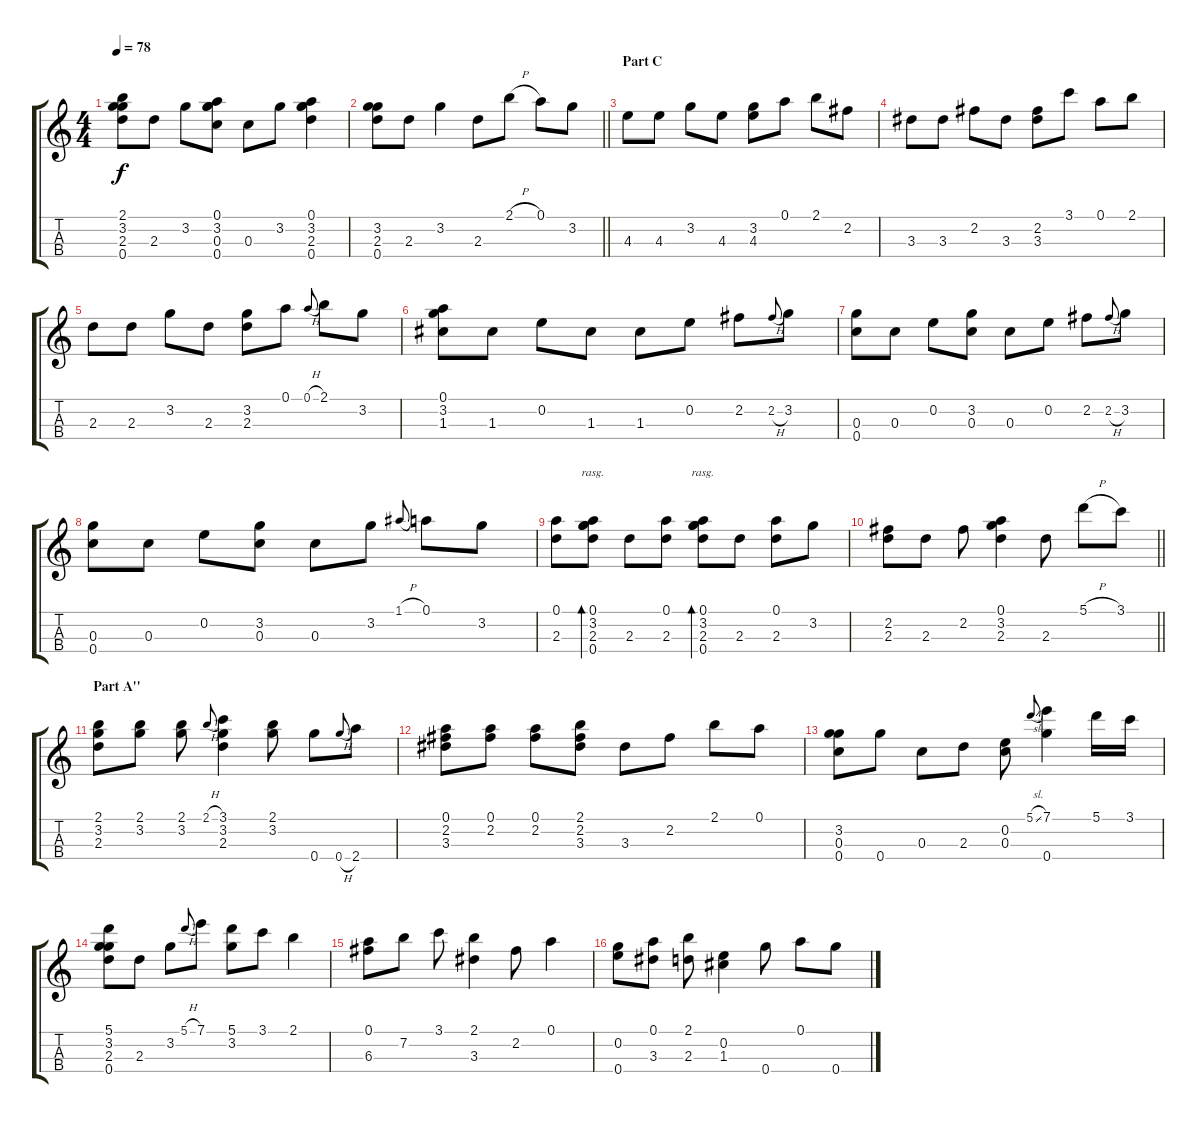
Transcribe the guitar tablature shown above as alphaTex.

\track "" {instrument acousticguitarnylon}
\staff {score tabs}
\tuning (A4 E4 C4 G4) {hide}
\ts (4 4)
\tempo 78
\clef g2
\ks c
(2.1 3.2 2.3 0.4).8{dy f} 2.3.8 3.2.8 (0.1 3.2 0.3 0.4).8 0.3.8 3.2.8 (0.1 3.2 2.3 0.4).4 |
\barLineRight lightlight
(3.2 2.3 0.4).8 2.3.8 3.2.4 2.3.8 2.1{h}.8 0.1.8 3.2.8 |
\section ("" "Part C")
4.3.8 4.3.8 3.2.8 4.3.8 (3.2 4.3).8 0.1.8 2.1.8 2.2.8 |
3.3.8 3.3.8 2.2.8 3.3.8 (2.2 3.3).8 3.1.8 0.1.8 2.1.8 |
2.3.8 2.3.8 3.2.8 2.3.8 (3.2 2.3).8 0.1.8 0.1{h}.8{gr onbeat} 2.1.8 3.2.8 |
(0.1 3.2 1.3).8 1.3.8 0.2.8 1.3.8 1.3.8 0.2.8 2.2.8 2.2{h}.8{gr onbeat} 3.2.8 |
(0.3 0.4).8 0.3.8 0.2.8 (3.2 0.3).8 0.3.8 0.2.8 2.2.8 2.2{h}.8{gr onbeat} 3.2.8 |
(0.3 0.4).8 0.3.8 0.2.8 (3.2 0.3).8 0.3.8 3.2.8 1.1{h}.8{gr onbeat} 0.1.8 3.2.8 |
(0.1 2.3).8 (0.1 3.2 2.3 0.4).8{bd 60 rasg ii} 2.3.8 (0.1 2.3).8 (0.1 3.2 2.3 0.4).8{bd 60 rasg ii} 2.3.8 (0.1 2.3).8 3.2.8 |
\barLineRight lightlight
(2.2 2.3).8 2.3.8 2.2.8 (0.1 3.2 2.3).4 2.3.8 5.1{h}.8 3.1.8 |
\section ("" "Part A''")
(2.1 3.2 2.3).8 (2.1 3.2).8 (2.1 3.2).8 2.1{h}.8{gr onbeat} (3.1 3.2 2.3).4 (2.1 3.2).8 0.4.8 0.4{h}.8{gr onbeat} 2.4.8 |
(0.1 2.2 3.3).8 (0.1 2.2).8 (0.1 2.2).8 (2.1 2.2 3.3).8 3.3.8 2.2.8 2.1.8 0.1.8 |
(3.2 0.3 0.4).8 0.4.8 0.3.8 2.3.8 (0.2 0.3).8 5.1{sl}.8{gr onbeat} (7.1 0.4).4 5.1.16 3.1.16 |
(5.1 3.2 2.3 0.4).8 2.3.8 3.2.8 5.1{h}.8{gr onbeat} 7.1.8 (5.1 3.2).8 3.1.8 2.1.4 |
(0.1 6.3).8 7.2.8 3.1.8 (2.1 3.3).4 2.2.8 0.1.4 |
(0.2 0.4).8 (0.1 3.3).8 (2.1 2.3).8 (0.2 1.3).4 0.4.8 0.1.8 0.4.8
